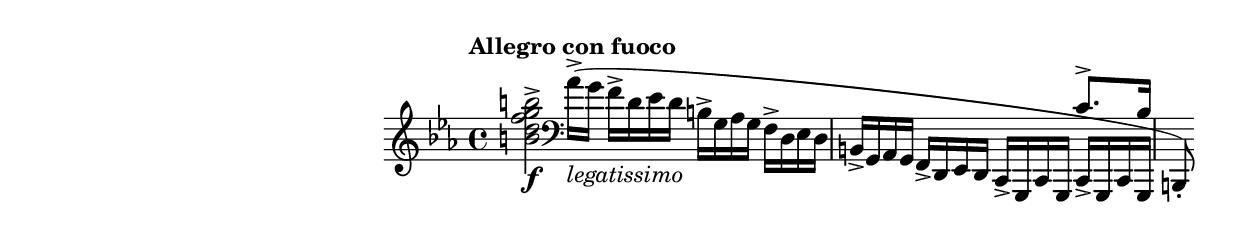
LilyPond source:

\version "2.15.30"
\include "indice.ily"
\new Staff  {
  \time 4/4
  \key c \minor
  \clef treble
  \tempo "Allegro con fuoco"
  <<
    \new Voice \relative f {
      <b' d f g b>2*1/4 -> \f
      \clef bass
      aes16-> -\markup\italic{legatissimo} ( g
      f16-> d es d b-> g aes g f-> d es d
      %warnings here due to both voiceOne
      b16-> g aes g f-> d es d c-> g c g c-> g c g
      b8-.
      )
    }
    \new Voice \relative f {
      \voiceOne 
      s1
      % Fake notes! actual pitches are aes''8 g''16
      % necessary for f clef
      %but see http://lsr.dsi.unimi.it/LSR/Item?id=326
      s2. c'8.-> bes16
    }
  >>
}